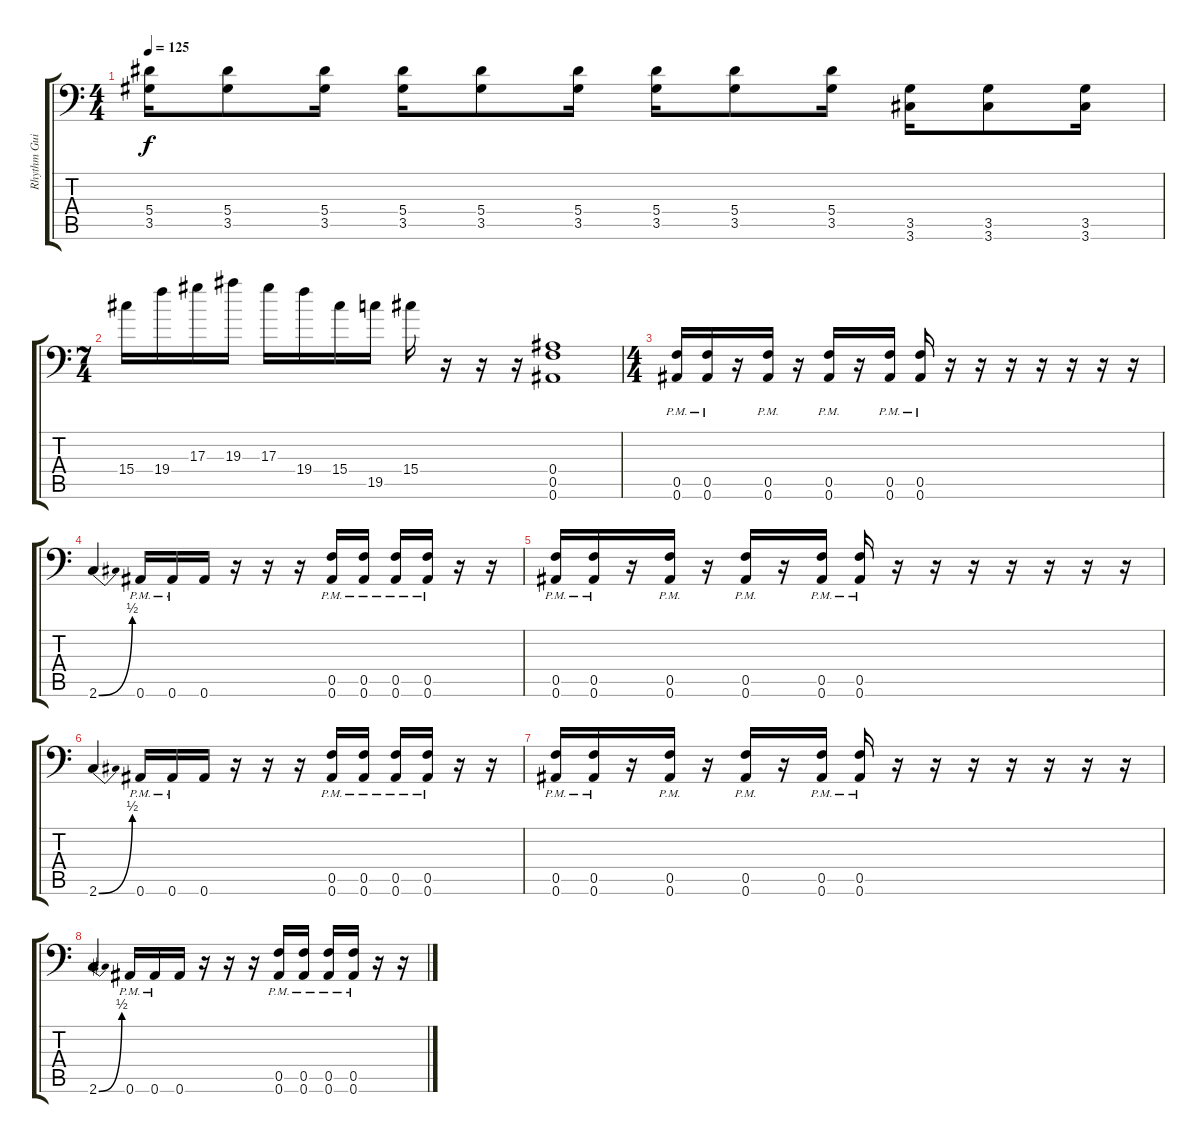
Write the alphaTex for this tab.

\track ("Rhythm Guitar 2" "Rhythm Gui") {instrument distortionguitar}
\staff {score tabs}
\tuning (C4 G3 Eb3 Bb2 F2 Bb1) {hide}
\ts (4 4)
\tempo 125
\clef f4
\ks c
(5.4 3.5).16{dy f} (5.4 3.5).8 (5.4 3.5).16 (5.4 3.5).16 (5.4 3.5).8 (5.4 3.5).16 (5.4 3.5).16 (5.4 3.5).8 (5.4 3.5).16 (3.5 3.6).16 (3.5 3.6).8 (3.5 3.6).16 |
\ts (7 4)
15.4.16 19.4.16 17.3.16 19.3.16 17.3.16 19.4.16 15.4.16 19.5.16 15.4.16 r.16 r.16 r.16 (0.4 0.5 0.6).1 |
\ts (4 4)
(0.5{pm} 0.6{pm}).16 (0.5{pm} 0.6{pm}).16 r.16 (0.5{pm} 0.6{pm}).16 r.16 (0.5{pm} 0.6{pm}).16 r.16 (0.5{pm} 0.6{pm}).16 (0.5{pm} 0.6{pm}).16 r.16 r.16 r.16 r.16 r.16 r.16 r.16 |
2.6{be (bend 0 0 60 2)}.4 0.6{pm}.16 0.6{pm}.16 0.6.16 r.16 r.16 r.16 (0.5{pm} 0.6{pm}).16 (0.5{pm} 0.6{pm}).16 (0.5{pm} 0.6{pm}).16 (0.5{pm} 0.6{pm}).16 r.16 r.16 |
(0.5{pm} 0.6{pm}).16 (0.5{pm} 0.6{pm}).16 r.16 (0.5{pm} 0.6{pm}).16 r.16 (0.5{pm} 0.6{pm}).16 r.16 (0.5{pm} 0.6{pm}).16 (0.5{pm} 0.6{pm}).16 r.16 r.16 r.16 r.16 r.16 r.16 r.16 |
2.6{be (bend 0 0 60 2)}.4 0.6{pm}.16 0.6{pm}.16 0.6.16 r.16 r.16 r.16 (0.5{pm} 0.6{pm}).16 (0.5{pm} 0.6{pm}).16 (0.5{pm} 0.6{pm}).16 (0.5{pm} 0.6{pm}).16 r.16 r.16 |
(0.5{pm} 0.6{pm}).16 (0.5{pm} 0.6{pm}).16 r.16 (0.5{pm} 0.6{pm}).16 r.16 (0.5{pm} 0.6{pm}).16 r.16 (0.5{pm} 0.6{pm}).16 (0.5{pm} 0.6{pm}).16 r.16 r.16 r.16 r.16 r.16 r.16 r.16 |
2.6{be (bend 0 0 60 2)}.4 0.6{pm}.16 0.6{pm}.16 0.6.16 r.16 r.16 r.16 (0.5{pm} 0.6{pm}).16 (0.5{pm} 0.6{pm}).16 (0.5{pm} 0.6{pm}).16 (0.5{pm} 0.6{pm}).16 r.16 r.16
